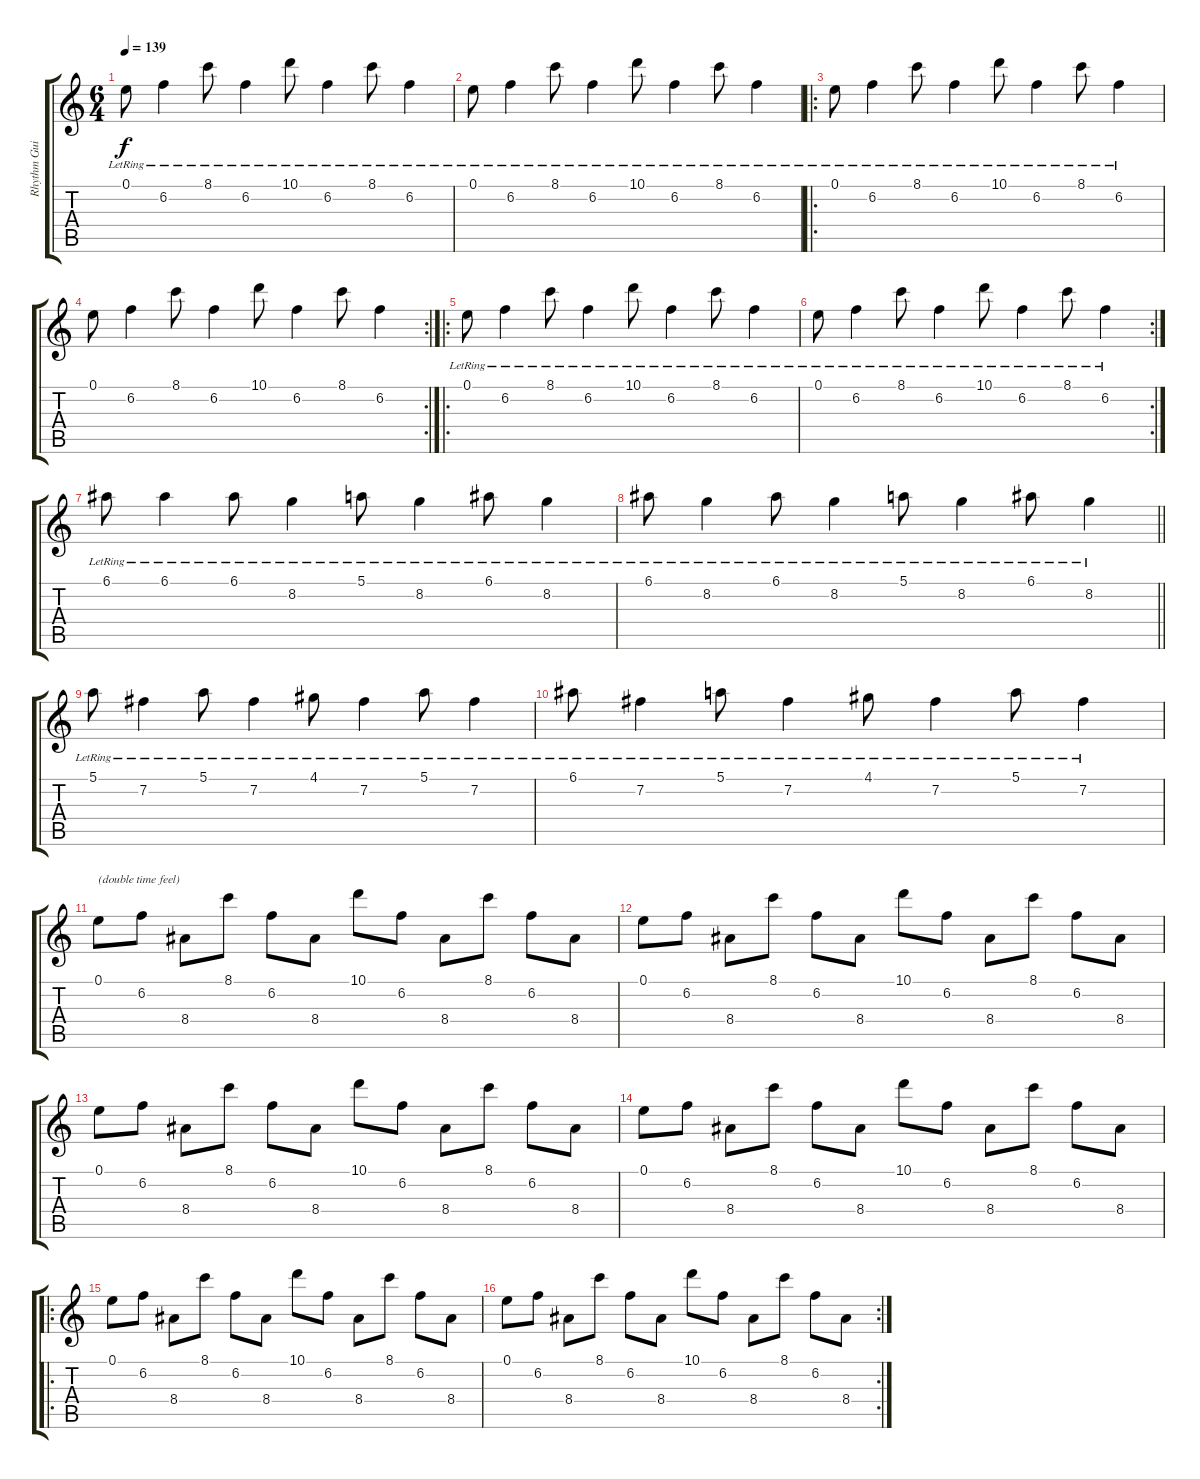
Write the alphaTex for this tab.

\track ("Rhythm Guitar I (David Gilmour)" "Rhythm Gui") {instrument electricguitarclean}
\staff {score tabs}
\tuning (E4 B3 G3 D3 A2 E2) {hide}
\ts (6 4)
\tempo 139
\clef g2
\ks c
0.1{lr}.8{dy f volume 10} 6.2{lr}.4 8.1{lr}.8 6.2{lr}.4 10.1{lr}.8 6.2{lr}.4 8.1{lr}.8 6.2{lr}.4 |
0.1{lr}.8 6.2{lr}.4 8.1{lr}.8 6.2{lr}.4 10.1{lr}.8 6.2{lr}.4 8.1{lr}.8 6.2{lr}.4 |
\ro
0.1{lr}.8 6.2{lr}.4 8.1{lr}.8 6.2{lr}.4 10.1{lr}.8 6.2{lr}.4 8.1{lr}.8 6.2{lr}.4 |
\rc 2
0.1.8 6.2.4 8.1.8 6.2.4 10.1.8 6.2.4 8.1.8 6.2.4 |
\ro
0.1{lr}.8 6.2{lr}.4 8.1{lr}.8 6.2{lr}.4 10.1{lr}.8 6.2{lr}.4 8.1{lr}.8 6.2{lr}.4 |
\rc 2
0.1{lr}.8 6.2{lr}.4 8.1{lr}.8 6.2{lr}.4 10.1{lr}.8 6.2{lr}.4 8.1{lr}.8 6.2{lr}.4 |
6.1{lr}.8 6.1{lr}.4 6.1{lr}.8 8.2{lr}.4 5.1{lr}.8 8.2{lr}.4 6.1{lr}.8 8.2{lr}.4 |
\barLineRight lightlight
6.1{lr}.8 8.2{lr}.4 6.1{lr}.8 8.2{lr}.4 5.1{lr}.8 8.2{lr}.4 6.1{lr}.8 8.2{lr}.4 |
5.1{lr}.8 7.2{lr}.4 5.1{lr}.8 7.2{lr}.4 4.1{lr}.8 7.2{lr}.4 5.1{lr}.8 7.2{lr}.4 |
6.1{lr}.8 7.2{lr}.4 5.1{lr}.8 7.2{lr}.4 4.1{lr}.8 7.2{lr}.4 5.1{lr}.8 7.2{lr}.4 |
0.1.8{txt "(double time feel)"} 6.2.8 8.4.8 8.1.8 6.2.8 8.4.8 10.1.8 6.2.8 8.4.8 8.1.8 6.2.8 8.4.8 |
0.1.8 6.2.8 8.4.8 8.1.8 6.2.8 8.4.8 10.1.8 6.2.8 8.4.8 8.1.8 6.2.8 8.4.8 |
0.1.8 6.2.8 8.4.8 8.1.8 6.2.8 8.4.8 10.1.8 6.2.8 8.4.8 8.1.8 6.2.8 8.4.8 |
0.1.8 6.2.8 8.4.8 8.1.8 6.2.8 8.4.8 10.1.8 6.2.8 8.4.8 8.1.8 6.2.8 8.4.8 |
\ro
0.1.8 6.2.8 8.4.8 8.1.8 6.2.8 8.4.8 10.1.8 6.2.8 8.4.8 8.1.8 6.2.8 8.4.8 |
\rc 2
0.1.8 6.2.8 8.4.8 8.1.8 6.2.8 8.4.8 10.1.8 6.2.8 8.4.8 8.1.8 6.2.8 8.4.8
